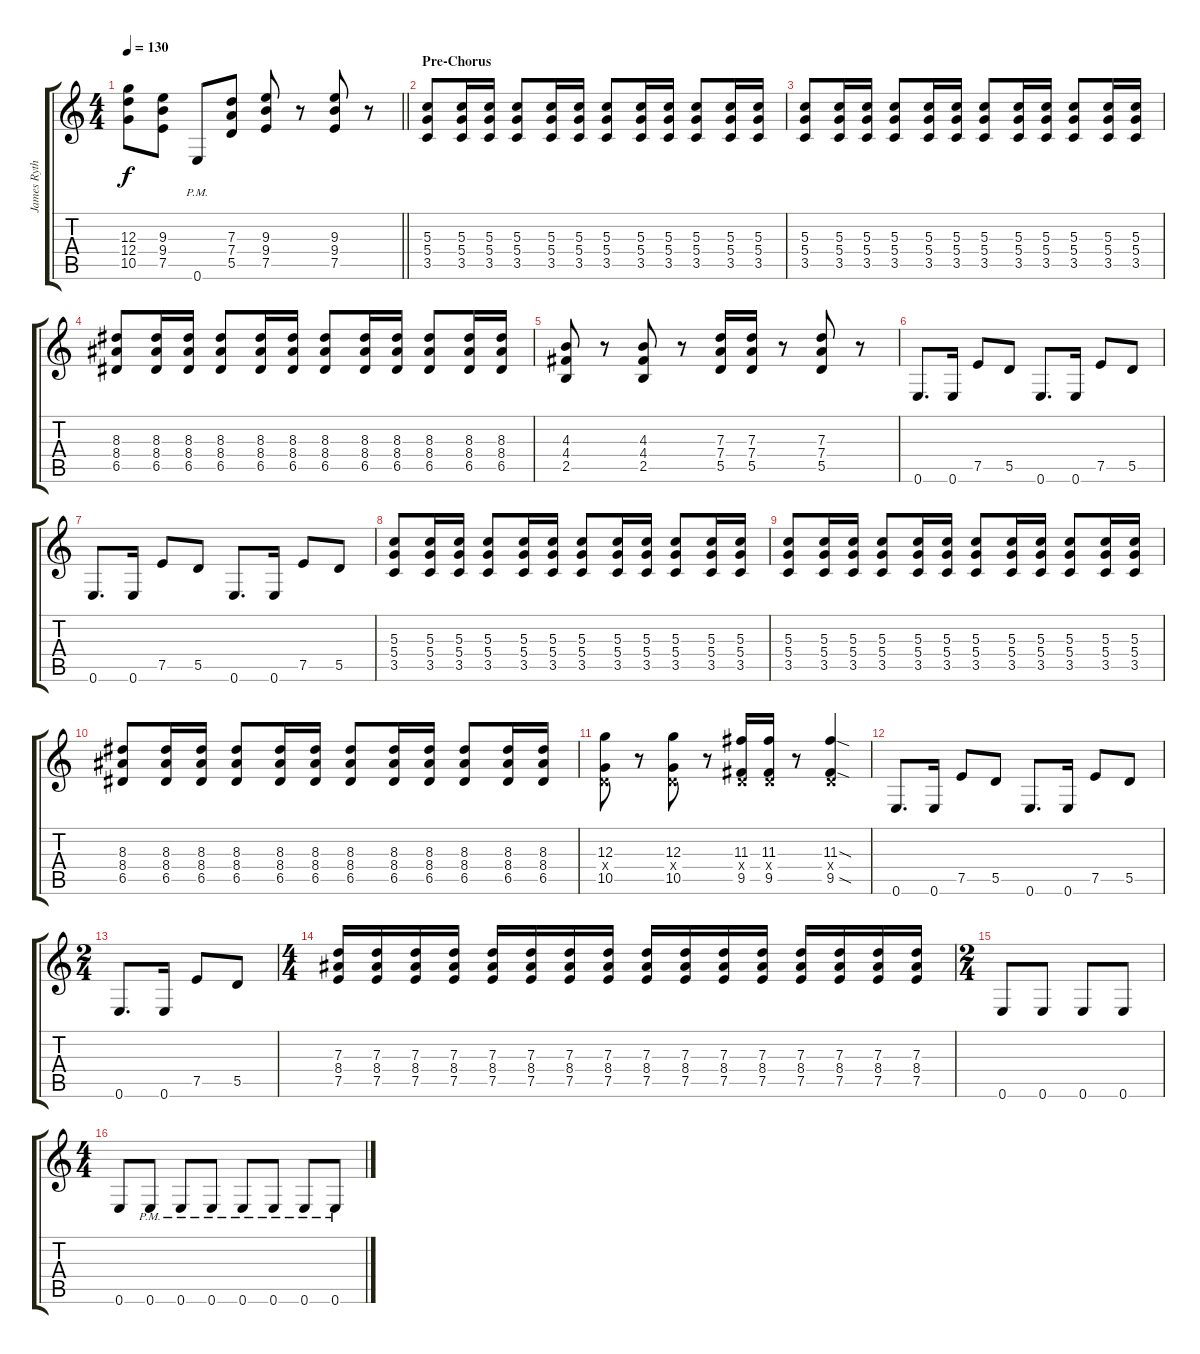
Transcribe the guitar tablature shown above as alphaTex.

\track ("James Ryth." "James Ryth") {instrument distortionguitar}
\staff {score tabs}
\tuning (E4 B3 G3 D3 A2 E2) {hide}
\ts (4 4)
\tempo 130
\clef g2
\barLineRight lightlight
\ks c
(12.3 12.4 10.5).8{dy f} (9.3 9.4 7.5).8 0.6{pm}.8 (7.3 7.4 5.5).8 (9.3 9.4 7.5).8 r.8 (9.3 9.4 7.5).8 r.8 |
\section ("" "Pre-Chorus")
(5.3 5.4 3.5).8 (5.3 5.4 3.5).16 (5.3 5.4 3.5).16 (5.3 5.4 3.5).8 (5.3 5.4 3.5).16 (5.3 5.4 3.5).16 (5.3 5.4 3.5).8 (5.3 5.4 3.5).16 (5.3 5.4 3.5).16 (5.3 5.4 3.5).8 (5.3 5.4 3.5).16 (5.3 5.4 3.5).16 |
(5.3 5.4 3.5).8 (5.3 5.4 3.5).16 (5.3 5.4 3.5).16 (5.3 5.4 3.5).8 (5.3 5.4 3.5).16 (5.3 5.4 3.5).16 (5.3 5.4 3.5).8 (5.3 5.4 3.5).16 (5.3 5.4 3.5).16 (5.3 5.4 3.5).8 (5.3 5.4 3.5).16 (5.3 5.4 3.5).16 |
(8.3 8.4 6.5).8 (8.3 8.4 6.5).16 (8.3 8.4 6.5).16 (8.3 8.4 6.5).8 (8.3 8.4 6.5).16 (8.3 8.4 6.5).16 (8.3 8.4 6.5).8 (8.3 8.4 6.5).16 (8.3 8.4 6.5).16 (8.3 8.4 6.5).8 (8.3 8.4 6.5).16 (8.3 8.4 6.5).16 |
(4.3 4.4 2.5).8 r.8 (4.3 4.4 2.5).8 r.8 (7.3 7.4 5.5).16 (7.3 7.4 5.5).16 r.8 (7.3 7.4 5.5).8 r.8 |
0.6.8{d} 0.6.16 7.5.8 5.5.8 0.6.8{d} 0.6.16 7.5.8 5.5.8 |
0.6.8{d} 0.6.16 7.5.8 5.5.8 0.6.8{d} 0.6.16 7.5.8 5.5.8 |
(5.3 5.4 3.5).8 (5.3 5.4 3.5).16 (5.3 5.4 3.5).16 (5.3 5.4 3.5).8 (5.3 5.4 3.5).16 (5.3 5.4 3.5).16 (5.3 5.4 3.5).8 (5.3 5.4 3.5).16 (5.3 5.4 3.5).16 (5.3 5.4 3.5).8 (5.3 5.4 3.5).16 (5.3 5.4 3.5).16 |
(5.3 5.4 3.5).8 (5.3 5.4 3.5).16 (5.3 5.4 3.5).16 (5.3 5.4 3.5).8 (5.3 5.4 3.5).16 (5.3 5.4 3.5).16 (5.3 5.4 3.5).8 (5.3 5.4 3.5).16 (5.3 5.4 3.5).16 (5.3 5.4 3.5).8 (5.3 5.4 3.5).16 (5.3 5.4 3.5).16 |
(8.3 8.4 6.5).8 (8.3 8.4 6.5).16 (8.3 8.4 6.5).16 (8.3 8.4 6.5).8 (8.3 8.4 6.5).16 (8.3 8.4 6.5).16 (8.3 8.4 6.5).8 (8.3 8.4 6.5).16 (8.3 8.4 6.5).16 (8.3 8.4 6.5).8 (8.3 8.4 6.5).16 (8.3 8.4 6.5).16 |
(12.3 0.4{x} 10.5).8 r.8 (12.3 0.4{x} 10.5).8 r.8 (11.3 0.4{x} 9.5).16 (11.3 0.4{x} 9.5).16 r.8 (11.3{sod} 0.4{x} 9.5{sod}).4 |
0.6.8{d} 0.6.16 7.5.8 5.5.8 0.6.8{d} 0.6.16 7.5.8 5.5.8 |
\ts (2 4)
0.6.8{d} 0.6.16 7.5.8 5.5.8 |
\ts (4 4)
(7.3 8.4 7.5).16 (7.3 8.4 7.5).16 (7.3 8.4 7.5).16 (7.3 8.4 7.5).16 (7.3 8.4 7.5).16 (7.3 8.4 7.5).16 (7.3 8.4 7.5).16 (7.3 8.4 7.5).16 (7.3 8.4 7.5).16 (7.3 8.4 7.5).16 (7.3 8.4 7.5).16 (7.3 8.4 7.5).16 (7.3 8.4 7.5).16 (7.3 8.4 7.5).16 (7.3 8.4 7.5).16 (7.3 8.4 7.5).16 |
\ts (2 4)
0.6.8 0.6.8 0.6.8 0.6.8 |
\ts (4 4)
0.6.8 0.6{pm}.8 0.6{pm}.8 0.6{pm}.8 0.6{pm}.8 0.6{pm}.8 0.6{pm}.8 0.6{pm}.8
